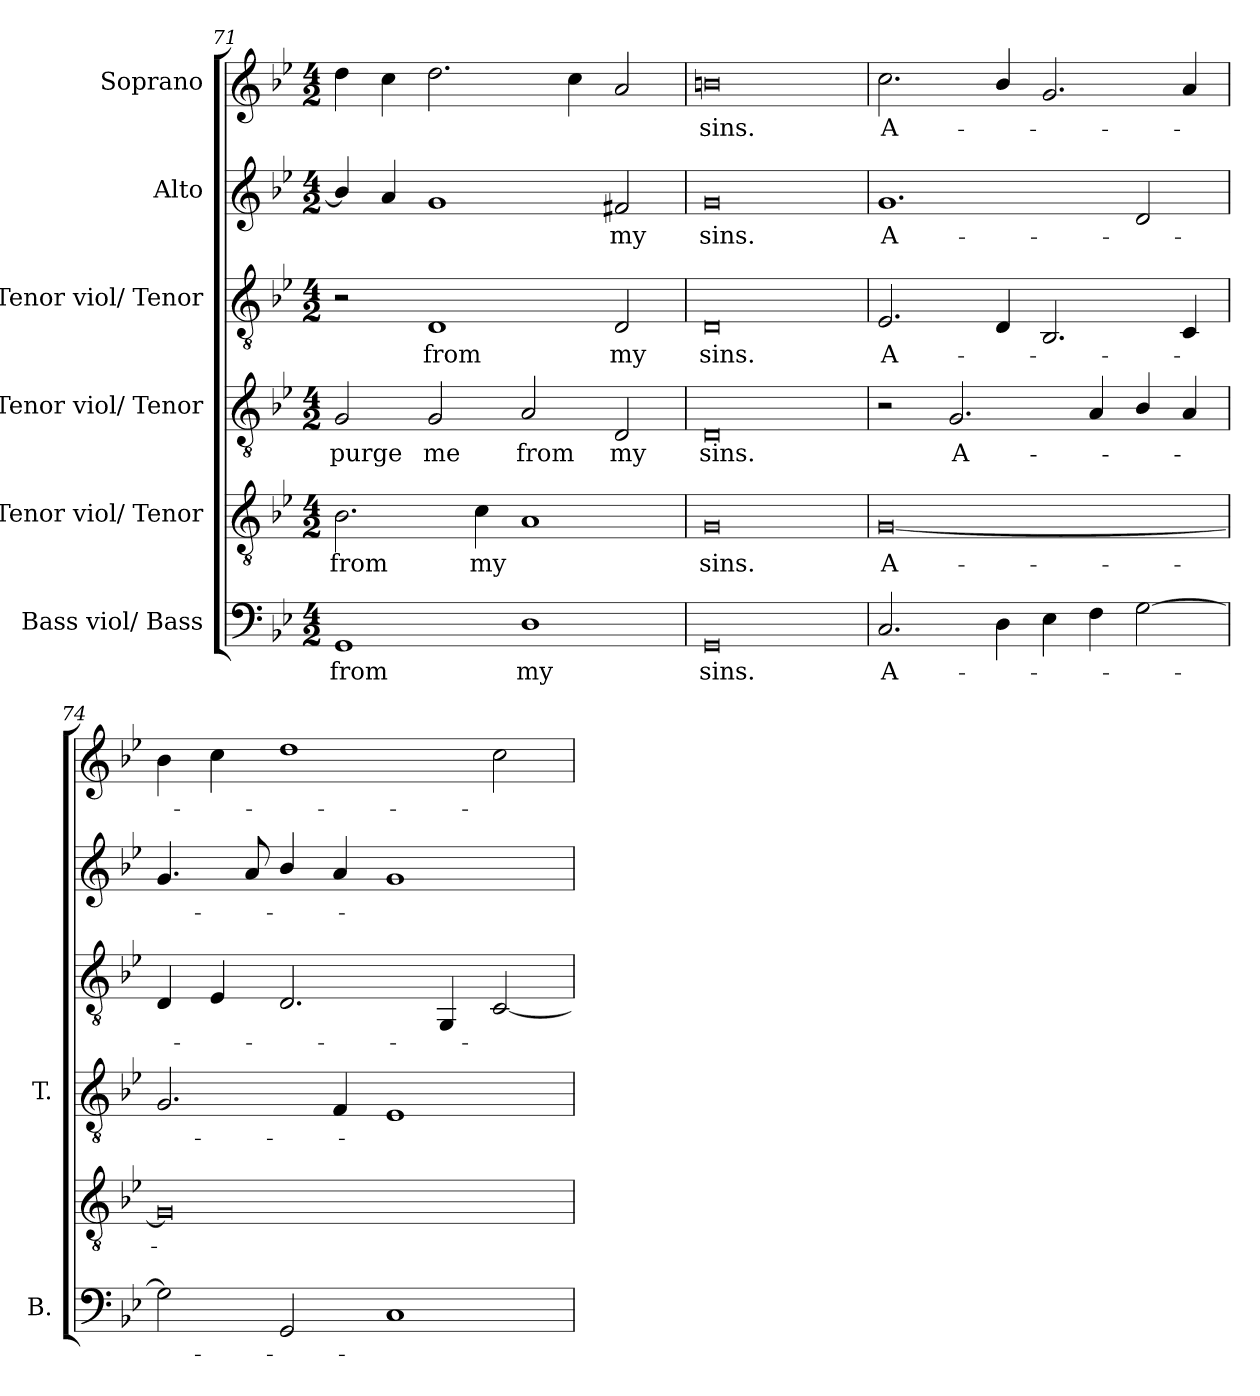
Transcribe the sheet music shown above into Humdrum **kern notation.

**kern	**text	**kern	**text	**kern	**text	**kern	**text	**kern	**text	**kern	**text
*part6	*part6	*part5	*part5	*part4	*part4	*part3	*part3	*part2	*part2	*part1	*part1
*staff6	*staff6	*staff5	*staff5	*staff4	*staff4	*staff3	*staff3	*staff2	*staff2	*staff1	*staff1
*I"Bass viol/ Bass	*	*I"Tenor viol/ Tenor	*	*I"Tenor viol/ Tenor	*	*I"Tenor viol/ Tenor	*	*I"Alto	*	*I"Soprano	*
*I'B.	*	*	*	*I'T.	*	*	*	*	*	*	*
*clefF4	*	*clefGv2	*	*clefGv2	*	*clefGv2	*	*clefG2	*	*clefG2	*
*	*	*ITrd7c12	*	*ITrd7c12	*	*	*	*	*	*	*
*k[b-e-]	*	*k[b-e-]	*	*k[b-e-]	*	*k[b-e-]	*	*k[b-e-]	*	*k[b-e-]	*
*B-:	*	*B-:	*	*B-:	*	*B-:	*	*B-:	*	*B-:	*
*M4/2	*	*M4/2	*	*M4/2	*	*M4/2	*	*M4/2	*	*M4/2	*
=71	=71	=71	=71	=71	=71	=71	=71	=71	=71	=71	=71
!	!LO:LY:b:color=#000000	!	!	!	!	!	!	!	!	!	!
!	!	!	!LO:LY:b:color=#000000	!	!	!	!	!	!	!	!
!	!	!	!	!	!LO:LY:b:color=#000000	!	!	!	!	!	!
1GGi	from	2.BB-i\	from	2GGi/	purge	2r	.	4b-i/]	.	4ddi\	.
.	.	.	.	.	.	.	.	4ai/	.	4cci\	.
!	!	!	!	!	!LO:LY:b:color=#000000	!	!	!	!	!	!
!	!	!	!	!	!	!	!LO:LY:b:color=#000000	!	!	!	!
.	.	.	.	2GGi/	me	1Di	from	1gi	.	2.ddi\	.
!	!	!	!LO:LY:b:color=#000000	!	!	!	!	!	!	!	!
.	.	4Ci\	my	.	.	.	.	.	.	.	.
!	!LO:LY:b:color=#000000	!	!	!	!	!	!	!	!	!	!
!	!	!	!	!	!LO:LY:b:color=#000000	!	!	!	!	!	!
1Di	my	1AAi	.	2AAi/	from	.	.	.	.	.	.
.	.	.	.	.	.	.	.	.	.	4cci\	.
!	!	!	!	!	!LO:LY:b:color=#000000	!	!	!	!	!	!
!	!	!	!	!	!	!	!LO:LY:b:color=#000000	!	!	!	!
!	!	!	!	!	!	!	!	!	!LO:LY:b:color=#000000	!	!
.	.	.	.	2DDi/	my	2Di/	my	2f#Xi/	my	2ai/	.
=72	=72	=72	=72	=72	=72	=72	=72	=72	=72	=72	=72
!	!LO:LY:b:color=#000000	!	!	!	!	!	!	!	!	!	!
!	!	!	!LO:LY:b:color=#000000	!	!	!	!	!	!	!	!
!	!	!	!	!	!LO:LY:b:color=#000000	!	!	!	!	!	!
!	!	!	!	!	!	!	!LO:LY:b:color=#000000	!	!	!	!
!	!	!	!	!	!	!	!	!	!LO:LY:b:color=#000000	!	!
!	!	!	!	!	!	!	!	!	!	!	!LO:LY:b:color=#000000
0GGi	sins.	0GGi	sins.	0DDi	sins.	0Di	sins.	0gi	sins.	0bni	sins.
!!LO:PB:g=z
=73	=73	=73	=73	=73	=73	=73	=73	=73	=73	=73	=73
!	!LO:LY:b:color=#000000	!	!	!	!	!	!	!	!	!	!
!	!	!	!LO:LY:b:color=#000000	!	!	!	!	!	!	!	!
!	!	!	!	!	!	!	!LO:LY:b:color=#000000	!	!	!	!
!	!	!	!	!	!	!	!	!	!LO:LY:b:color=#000000	!	!
!	!	!	!	!	!	!	!	!	!	!	!LO:LY:b:color=#000000
2.Ci/	A-	[0GGi	A-	2r	.	2.E-i/	A-	1.gi	A-	2.cci\	A-
!	!	!	!	!	!LO:LY:b:color=#000000	!	!	!	!	!	!
.	.	.	.	2.GGi/	A-	.	.	.	.	.	.
4Di\	.	.	.	.	.	4Di/	.	.	.	4b-i/	.
4E-i\	.	.	.	.	.	2.BB-i/	.	.	.	2.gi/	.
4Fi\	.	.	.	4AAi/	.	.	.	.	.	.	.
[2Gi\	.	.	.	4BB-i/	.	.	.	2di/	.	.	.
.	.	.	.	4AAi/	.	4Ci/	.	.	.	4ai/	.
=74	=74	=74	=74	=74	=74	=74	=74	=74	=74	=74	=74
2Gi\]	.	0GGi]	.	2.GGi/	.	4Di/	.	4.gi/	.	4b-i\	.
.	.	.	.	.	.	4E-i/	.	.	.	4cci\	.
.	.	.	.	.	.	.	.	8ai/	.	.	.
2GGi/	.	.	.	.	.	2.Di/	.	4b-i/	.	1ddi	.
.	.	.	.	4FFi/	.	.	.	4ai/	.	.	.
1Ci	.	.	.	1EE-i	.	.	.	1gi	.	.	.
.	.	.	.	.	.	4GGi/	.	.	.	.	.
.	.	.	.	.	.	[2Ci/	.	.	.	2cci\	.
=	=	=	=	=	=	=	=	=	=	=	=
*-	*-	*-	*-	*-	*-	*-	*-	*-	*-	*-	*-
